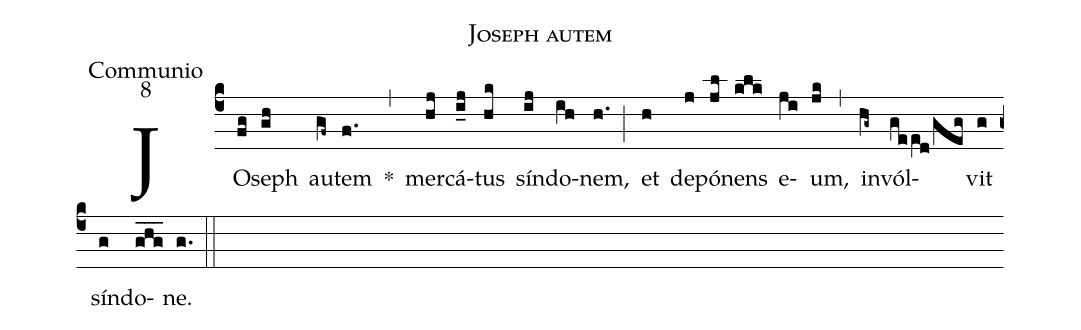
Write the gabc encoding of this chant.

name: Joseph autem;
office-part: Communio;
mode: 8;
%%
(c4) JO(fg)seph(gh) au(gf~)tem(f.) *(,)
mer(hj)cá(i_j)tus(hk) sín(ij)do(ih)nem,(h.) (;) et(h) de(j)pó(jl)nens(klk) e(ji)um,(jk) (,) in(hg~)vól(gee[ll:1]d/geg)vit(g) sín(g)do(ghg___)ne.(g.) (::)
